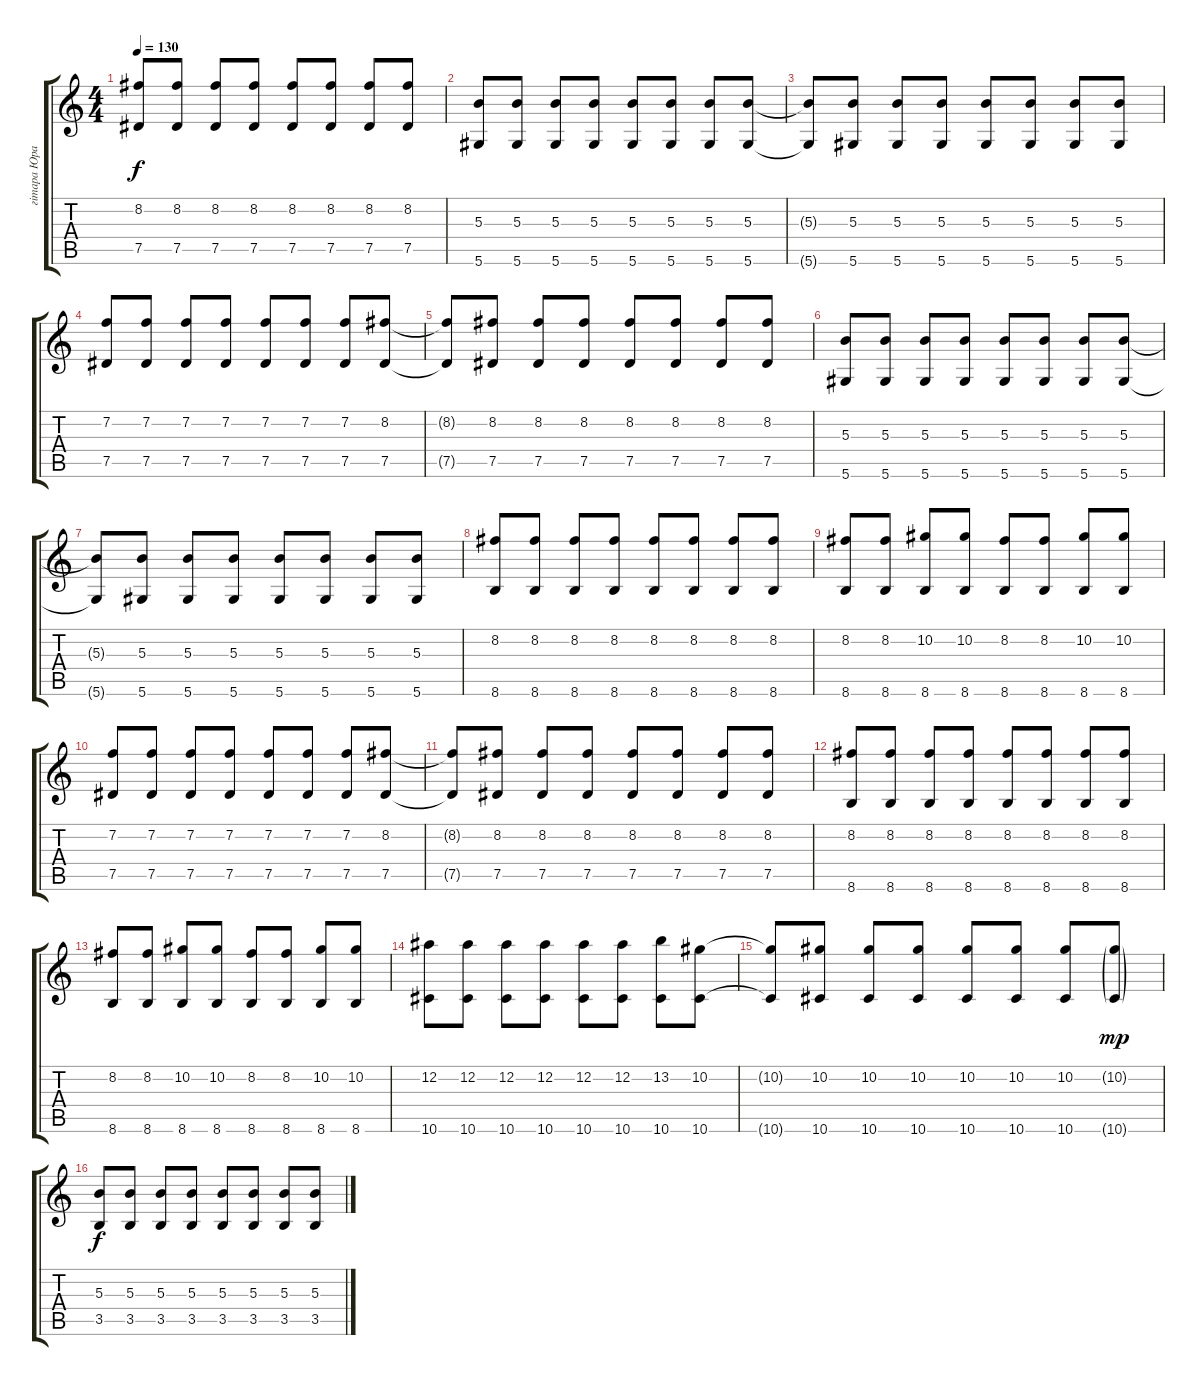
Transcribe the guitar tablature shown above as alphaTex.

\track ("гiтара Юрась" "гiтара Юра") {instrument overdrivenguitar}
\staff {score tabs}
\tuning (Eb4 Bb3 Gb3 Db3 Ab2 Eb2) {hide}
\ts (4 4)
\tempo 130
\clef g2
\ks c
(8.2{t} 7.5{t}).8{dy f} (8.2 7.5).8 (8.2 7.5).8 (8.2 7.5).8 (8.2 7.5).8 (8.2 7.5).8 (8.2 7.5).8 (8.2 7.5).8 |
(5.3 5.6).8 (5.3 5.6).8 (5.3 5.6).8 (5.3 5.6).8 (5.3 5.6).8 (5.3 5.6).8 (5.3 5.6).8 (5.3 5.6).8 |
(5.3{t} 5.6{t}).8 (5.3 5.6).8 (5.3 5.6).8 (5.3 5.6).8 (5.3 5.6).8 (5.3 5.6).8 (5.3 5.6).8 (5.3 5.6).8 |
(7.2 7.5).8 (7.2 7.5).8 (7.2 7.5).8 (7.2 7.5).8 (7.2 7.5).8 (7.2 7.5).8 (7.2 7.5).8 (8.2 7.5).8 |
(8.2{t} 7.5{t}).8 (8.2 7.5).8 (8.2 7.5).8 (8.2 7.5).8 (8.2 7.5).8 (8.2 7.5).8 (8.2 7.5).8 (8.2 7.5).8 |
(5.3 5.6).8 (5.3 5.6).8 (5.3 5.6).8 (5.3 5.6).8 (5.3 5.6).8 (5.3 5.6).8 (5.3 5.6).8 (5.3 5.6).8 |
(5.3{t} 5.6{t}).8 (5.3 5.6).8 (5.3 5.6).8 (5.3 5.6).8 (5.3 5.6).8 (5.3 5.6).8 (5.3 5.6).8 (5.3 5.6).8 |
(8.2 8.6).8 (8.2 8.6).8 (8.2 8.6).8 (8.2 8.6).8 (8.2 8.6).8 (8.2 8.6).8 (8.2 8.6).8 (8.2 8.6).8 |
(8.2 8.6).8 (8.2 8.6).8 (10.2 8.6).8 (10.2 8.6).8 (8.2 8.6).8 (8.2 8.6).8 (10.2 8.6).8 (10.2 8.6).8 |
(7.2 7.5).8 (7.2 7.5).8 (7.2 7.5).8 (7.2 7.5).8 (7.2 7.5).8 (7.2 7.5).8 (7.2 7.5).8 (8.2 7.5).8 |
(8.2{t} 7.5{t}).8 (8.2 7.5).8 (8.2 7.5).8 (8.2 7.5).8 (8.2 7.5).8 (8.2 7.5).8 (8.2 7.5).8 (8.2 7.5).8 |
(8.2 8.6).8 (8.2 8.6).8 (8.2 8.6).8 (8.2 8.6).8 (8.2 8.6).8 (8.2 8.6).8 (8.2 8.6).8 (8.2 8.6).8 |
(8.2 8.6).8 (8.2 8.6).8 (10.2 8.6).8 (10.2 8.6).8 (8.2 8.6).8 (8.2 8.6).8 (10.2 8.6).8 (10.2 8.6).8 |
(12.2 10.6).8 (12.2 10.6).8 (12.2 10.6).8 (12.2 10.6).8 (12.2 10.6).8 (12.2 10.6).8 (13.2 10.6).8 (10.2 10.6).8 |
(10.2{t} 10.6{t}).8 (10.2 10.6).8 (10.2 10.6).8 (10.2 10.6).8 (10.2 10.6).8 (10.2 10.6).8 (10.2 10.6).8 (10.2{g} 10.6{g}).8{dy mp} |
(5.3 3.5).8{dy f instrument overdrivenguitar} (5.3 3.5).8 (5.3 3.5).8 (5.3 3.5).8 (5.3 3.5).8 (5.3 3.5).8 (5.3 3.5).8 (5.3 3.5).8
